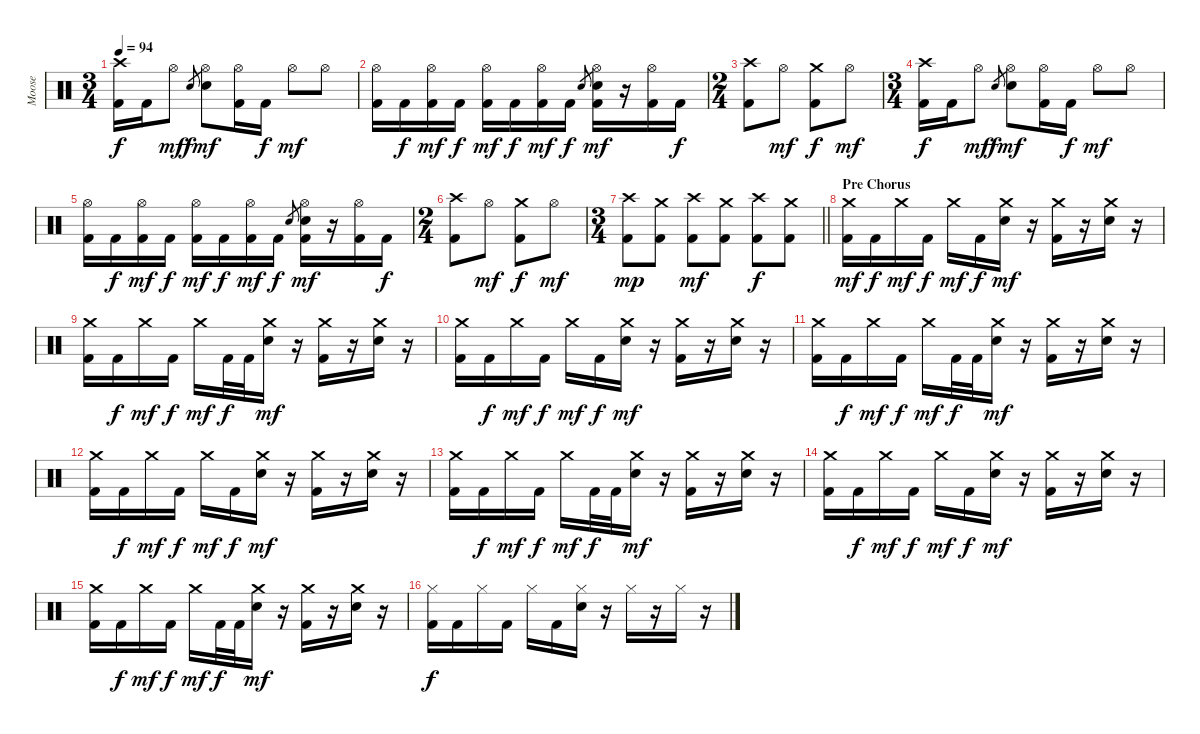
\track ("Moose" "Moose") {instrument percussion}
\staff {score}
\articulation defaults
\ts (3 4)
\tempo 94
\clef neutral
\ks c
("Kick (hit) 2" "Crash high (hit)").16{dy f} "Kick (hit) 2".16 "Hi-Hat (open)".8{dy mf} "Snare (hit) 2".8{gr dy f} ("Snare (hit) 2" "Hi-Hat (open)").8{dy mf} ("Kick (hit) 2" "Hi-Hat (open)").16 "Kick (hit) 2".16{dy f} "Hi-Hat (open)".8{dy mf} "Hi-Hat (open)".8 |
("Kick (hit) 2" "Hi-Hat (open)").16 "Kick (hit) 2".16{dy f} ("Kick (hit) 2" "Hi-Hat (open)").16{dy mf} "Kick (hit) 2".16{dy f} ("Kick (hit) 2" "Hi-Hat (open)").16{dy mf} "Kick (hit) 2".16{dy f} ("Kick (hit) 2" "Hi-Hat (open)").16{dy mf} "Kick (hit) 2".16{dy f} "Snare (hit) 2".8{gr} ("Kick (hit) 2" "Snare (hit) 2" "Hi-Hat (open)").16{dy mf} r.16 ("Kick (hit) 2" "Hi-Hat (open)").16 "Kick (hit) 2".16{dy f} |
\ts (2 4)
("Kick (hit) 2" "Crash high (hit)").8 "Hi-Hat (open)".8{dy mf} ("Kick (hit) 2" "Crash medium (hit)").8{dy f} "Hi-Hat (open)".8{dy mf} |
\ts (3 4)
("Kick (hit) 2" "Crash high (hit)").16{dy f} "Kick (hit) 2".16 "Hi-Hat (open)".8{dy mf} "Snare (hit) 2".8{gr dy f} ("Snare (hit) 2" "Hi-Hat (open)").8{dy mf} ("Kick (hit) 2" "Hi-Hat (open)").16 "Kick (hit) 2".16{dy f} "Hi-Hat (open)".8{dy mf} "Hi-Hat (open)".8 |
("Kick (hit) 2" "Hi-Hat (open)").16 "Kick (hit) 2".16{dy f} ("Kick (hit) 2" "Hi-Hat (open)").16{dy mf} "Kick (hit) 2".16{dy f} ("Kick (hit) 2" "Hi-Hat (open)").16{dy mf} "Kick (hit) 2".16{dy f} ("Kick (hit) 2" "Hi-Hat (open)").16{dy mf} "Kick (hit) 2".16{dy f} "Snare (hit) 2".8{gr} ("Kick (hit) 2" "Snare (hit) 2" "Hi-Hat (open)").16{dy mf} r.16 ("Kick (hit) 2" "Hi-Hat (open)").16 "Kick (hit) 2".16{dy f} |
\ts (2 4)
("Kick (hit) 2" "Crash high (hit)").8 "Hi-Hat (open)".8{dy mf} ("Kick (hit) 2" "Crash medium (hit)").8{dy f} "Hi-Hat (open)".8{dy mf} |
\ts (3 4)
\barLineRight lightlight
("Kick (hit) 2" "Crash high (hit)").8{dy mp} ("Kick (hit) 2" "Crash medium (hit)").8 ("Kick (hit) 2" "Crash high (hit)").8{dy mf} ("Kick (hit) 2" "Crash medium (hit)").8 ("Kick (hit) 2" "Crash high (hit)").8{dy f} ("Kick (hit) 2" "Crash medium (hit)").8 |
\section ("" "Pre Chorus")
("Kick (hit) 2" "Crash medium (hit)").16{dy mf} "Kick (hit) 2".16{dy f} "Crash medium (hit)".16{dy mf} "Kick (hit) 2".16{dy f} "Crash medium (hit)".16{dy mf} "Kick (hit) 2".16{dy f} ("Snare (hit) 2" "Crash medium (hit)").16{dy mf} r.16 ("Kick (hit) 2" "Crash medium (hit)").16 r.16 ("Snare (hit) 2" "Crash medium (hit)").16 r.16 |
("Kick (hit) 2" "Crash medium (hit)").16 "Kick (hit) 2".16{dy f} "Crash medium (hit)".16{dy mf} "Kick (hit) 2".16{dy f} "Crash medium (hit)".16{dy mf} "Kick (hit) 2".32{dy f} "Kick (hit) 2".32 ("Snare (hit) 2" "Crash medium (hit)").16{dy mf} r.16 ("Kick (hit) 2" "Crash medium (hit)").16 r.16 ("Snare (hit) 2" "Crash medium (hit)").16 r.16 |
("Kick (hit) 2" "Crash medium (hit)").16 "Kick (hit) 2".16{dy f} "Crash medium (hit)".16{dy mf} "Kick (hit) 2".16{dy f} "Crash medium (hit)".16{dy mf} "Kick (hit) 2".16{dy f} ("Snare (hit) 2" "Crash medium (hit)").16{dy mf} r.16 ("Kick (hit) 2" "Crash medium (hit)").16 r.16 ("Snare (hit) 2" "Crash medium (hit)").16 r.16 |
("Kick (hit) 2" "Crash medium (hit)").16 "Kick (hit) 2".16{dy f} "Crash medium (hit)".16{dy mf} "Kick (hit) 2".16{dy f} "Crash medium (hit)".16{dy mf} "Kick (hit) 2".32{dy f} "Kick (hit) 2".32 ("Snare (hit) 2" "Crash medium (hit)").16{dy mf} r.16 ("Kick (hit) 2" "Crash medium (hit)").16 r.16 ("Snare (hit) 2" "Crash medium (hit)").16 r.16 |
("Kick (hit) 2" "Crash medium (hit)").16 "Kick (hit) 2".16{dy f} "Crash medium (hit)".16{dy mf} "Kick (hit) 2".16{dy f} "Crash medium (hit)".16{dy mf} "Kick (hit) 2".16{dy f} ("Snare (hit) 2" "Crash medium (hit)").16{dy mf} r.16 ("Kick (hit) 2" "Crash medium (hit)").16 r.16 ("Snare (hit) 2" "Crash medium (hit)").16 r.16 |
("Kick (hit) 2" "Crash medium (hit)").16 "Kick (hit) 2".16{dy f} "Crash medium (hit)".16{dy mf} "Kick (hit) 2".16{dy f} "Crash medium (hit)".16{dy mf} "Kick (hit) 2".32{dy f} "Kick (hit) 2".32 ("Snare (hit) 2" "Crash medium (hit)").16{dy mf} r.16 ("Kick (hit) 2" "Crash medium (hit)").16 r.16 ("Snare (hit) 2" "Crash medium (hit)").16 r.16 |
("Kick (hit) 2" "Crash medium (hit)").16 "Kick (hit) 2".16{dy f} "Crash medium (hit)".16{dy mf} "Kick (hit) 2".16{dy f} "Crash medium (hit)".16{dy mf} "Kick (hit) 2".16{dy f} ("Snare (hit) 2" "Crash medium (hit)").16{dy mf} r.16 ("Kick (hit) 2" "Crash medium (hit)").16 r.16 ("Snare (hit) 2" "Crash medium (hit)").16 r.16 |
("Kick (hit) 2" "Crash medium (hit)").16 "Kick (hit) 2".16{dy f} "Crash medium (hit)".16{dy mf} "Kick (hit) 2".16{dy f} "Crash medium (hit)".16{dy mf} "Kick (hit) 2".32{dy f} "Kick (hit) 2".32 ("Snare (hit) 2" "Crash medium (hit)").16{dy mf} r.16 ("Kick (hit) 2" "Crash medium (hit)").16 r.16 ("Snare (hit) 2" "Crash medium (hit)").16 r.16 |
("Kick (hit) 2" "Hi-Hat (closed)").16{dy f} "Kick (hit) 2".16 "Hi-Hat (closed)".16 "Kick (hit) 2".16 "Hi-Hat (closed)".16 "Kick (hit) 2".16 ("Snare (hit) 2" "Hi-Hat (closed)").16 r.16 "Hi-Hat (closed)".16 r.16 "Hi-Hat (closed)".16 r.16
